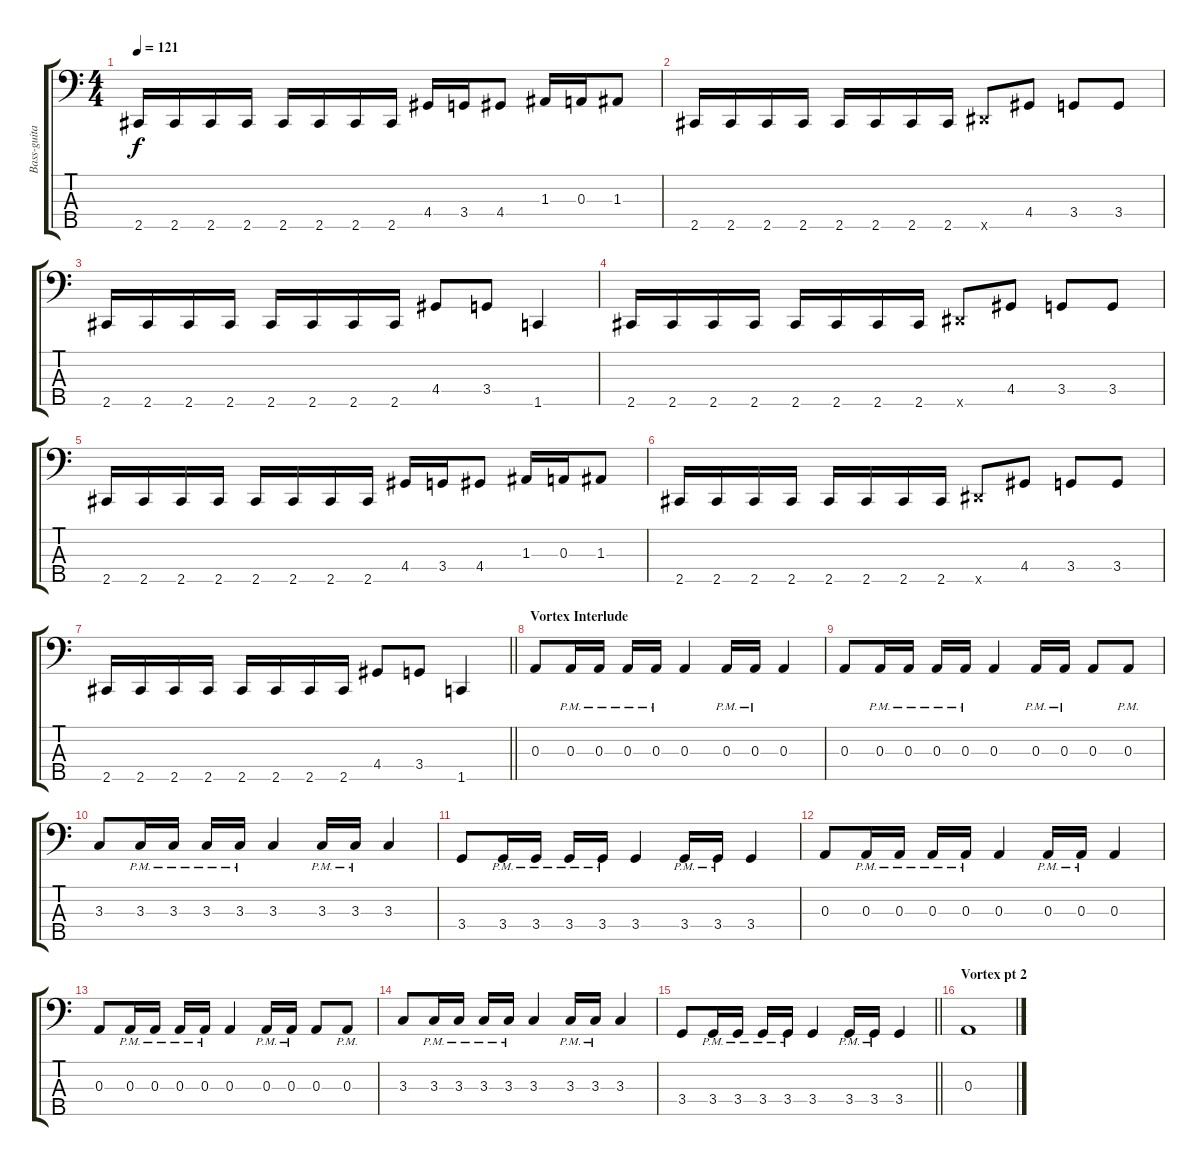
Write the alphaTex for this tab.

\track ("Bass-guitar - Vortex" "Bass-guita") {instrument electricbassfinger}
\staff {score tabs}
\tuning (G2 D2 A1 E1 B0) {hide}
\ts (4 4)
\tempo 121
\clef f4
\ks c
2.5.16{dy f} 2.5.16 2.5.16 2.5.16 2.5.16 2.5.16 2.5.16 2.5.16 4.4.16 3.4.16 4.4.8 1.3.16 0.3.16 1.3.8 |
2.5.16 2.5.16 2.5.16 2.5.16 2.5.16 2.5.16 2.5.16 2.5.16 4.5{x}.8 4.4.8 3.4.8 3.4.8 |
2.5.16 2.5.16 2.5.16 2.5.16 2.5.16 2.5.16 2.5.16 2.5.16 4.4.8 3.4.8 1.5.4 |
2.5.16 2.5.16 2.5.16 2.5.16 2.5.16 2.5.16 2.5.16 2.5.16 4.5{x}.8 4.4.8 3.4.8 3.4.8 |
2.5.16 2.5.16 2.5.16 2.5.16 2.5.16 2.5.16 2.5.16 2.5.16 4.4.16 3.4.16 4.4.8 1.3.16 0.3.16 1.3.8 |
2.5.16 2.5.16 2.5.16 2.5.16 2.5.16 2.5.16 2.5.16 2.5.16 4.5{x}.8 4.4.8 3.4.8 3.4.8 |
\barLineRight lightlight
2.5.16 2.5.16 2.5.16 2.5.16 2.5.16 2.5.16 2.5.16 2.5.16 4.4.8 3.4.8 1.5.4 |
\section ("" "Vortex Interlude")
0.3.8 0.3{pm}.16 0.3{pm}.16 0.3{pm}.16 0.3{pm}.16 0.3.4 0.3{pm}.16 0.3{pm}.16 0.3.4 |
0.3.8 0.3{pm}.16 0.3{pm}.16 0.3{pm}.16 0.3{pm}.16 0.3.4 0.3{pm}.16 0.3{pm}.16 0.3.8 0.3{pm}.8 |
3.3.8 3.3{pm}.16 3.3{pm}.16 3.3{pm}.16 3.3{pm}.16 3.3.4 3.3{pm}.16 3.3{pm}.16 3.3.4 |
3.4.8 3.4{pm}.16 3.4{pm}.16 3.4{pm}.16 3.4{pm}.16 3.4.4 3.4{pm}.16 3.4{pm}.16 3.4.4 |
0.3.8 0.3{pm}.16 0.3{pm}.16 0.3{pm}.16 0.3{pm}.16 0.3.4 0.3{pm}.16 0.3{pm}.16 0.3.4 |
0.3.8 0.3{pm}.16 0.3{pm}.16 0.3{pm}.16 0.3{pm}.16 0.3.4 0.3{pm}.16 0.3{pm}.16 0.3.8 0.3{pm}.8 |
3.3.8 3.3{pm}.16 3.3{pm}.16 3.3{pm}.16 3.3{pm}.16 3.3.4 3.3{pm}.16 3.3{pm}.16 3.3.4 |
\barLineRight lightlight
3.4.8 3.4{pm}.16 3.4{pm}.16 3.4{pm}.16 3.4{pm}.16 3.4.4 3.4{pm}.16 3.4{pm}.16 3.4.4 |
\section ("" "Vortex pt 2")
0.3.1
